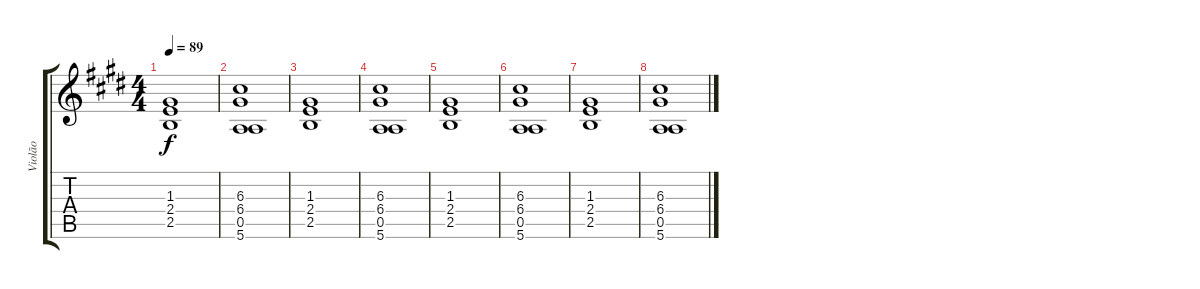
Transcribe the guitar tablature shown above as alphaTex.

\track ("Violão" "Violão") {instrument acousticguitarsteel}
\staff {score tabs}
\tuning (E4 B3 G3 D3 A2 E2) {hide}
\ts (4 4)
\tempo 89
\clef g2
\ks e
(1.3 2.4 2.5).1{dy f} |
(6.3 6.4 0.5 5.6).1 |
(1.3 2.4 2.5).1 |
(6.3 6.4 0.5 5.6).1 |
(1.3 2.4 2.5).1 |
(6.3 6.4 0.5 5.6).1 |
(1.3 2.4 2.5).1 |
(6.3 6.4 0.5 5.6).1
